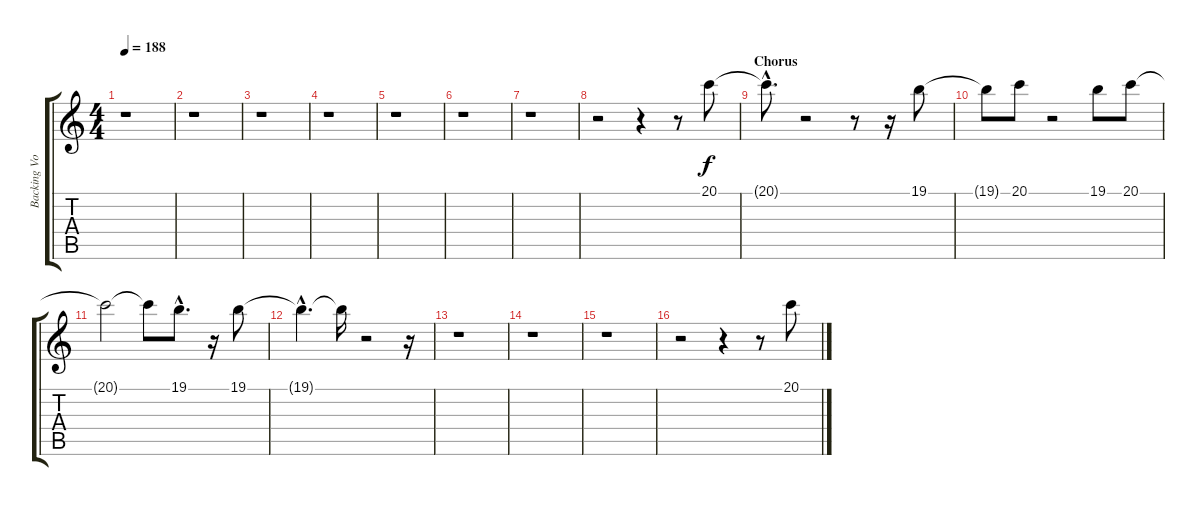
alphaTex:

\track ("Backing Vocal" "Backing Vo") {instrument choiraahs}
\staff {score tabs}
\tuning (E4 B3 G3 D3 A2 E2) {hide}
\ts (4 4)
\tempo 188
\clef g2
\ks c
r.1{dy f} |
r.1 |
r.1 |
r.1 |
r.1 |
r.1 |
r.1 |
r.2 r.4 r.8 20.1.8 |
\section ("" "Chorus")
20.1{hac t}.8{d} r.2 r.8 r.16 19.1.8 |
19.1{t}.8 20.1.8 r.2 19.1.8 20.1.8 |
20.1{t}.2 20.1{t}.8 19.1{hac}.8{d} r.16 19.1.8 |
19.1{hac t}.4{d} 19.1{t}.16 r.2 r.16 |
r.1 |
r.1 |
r.1 |
r.2 r.4 r.8 20.1.8
